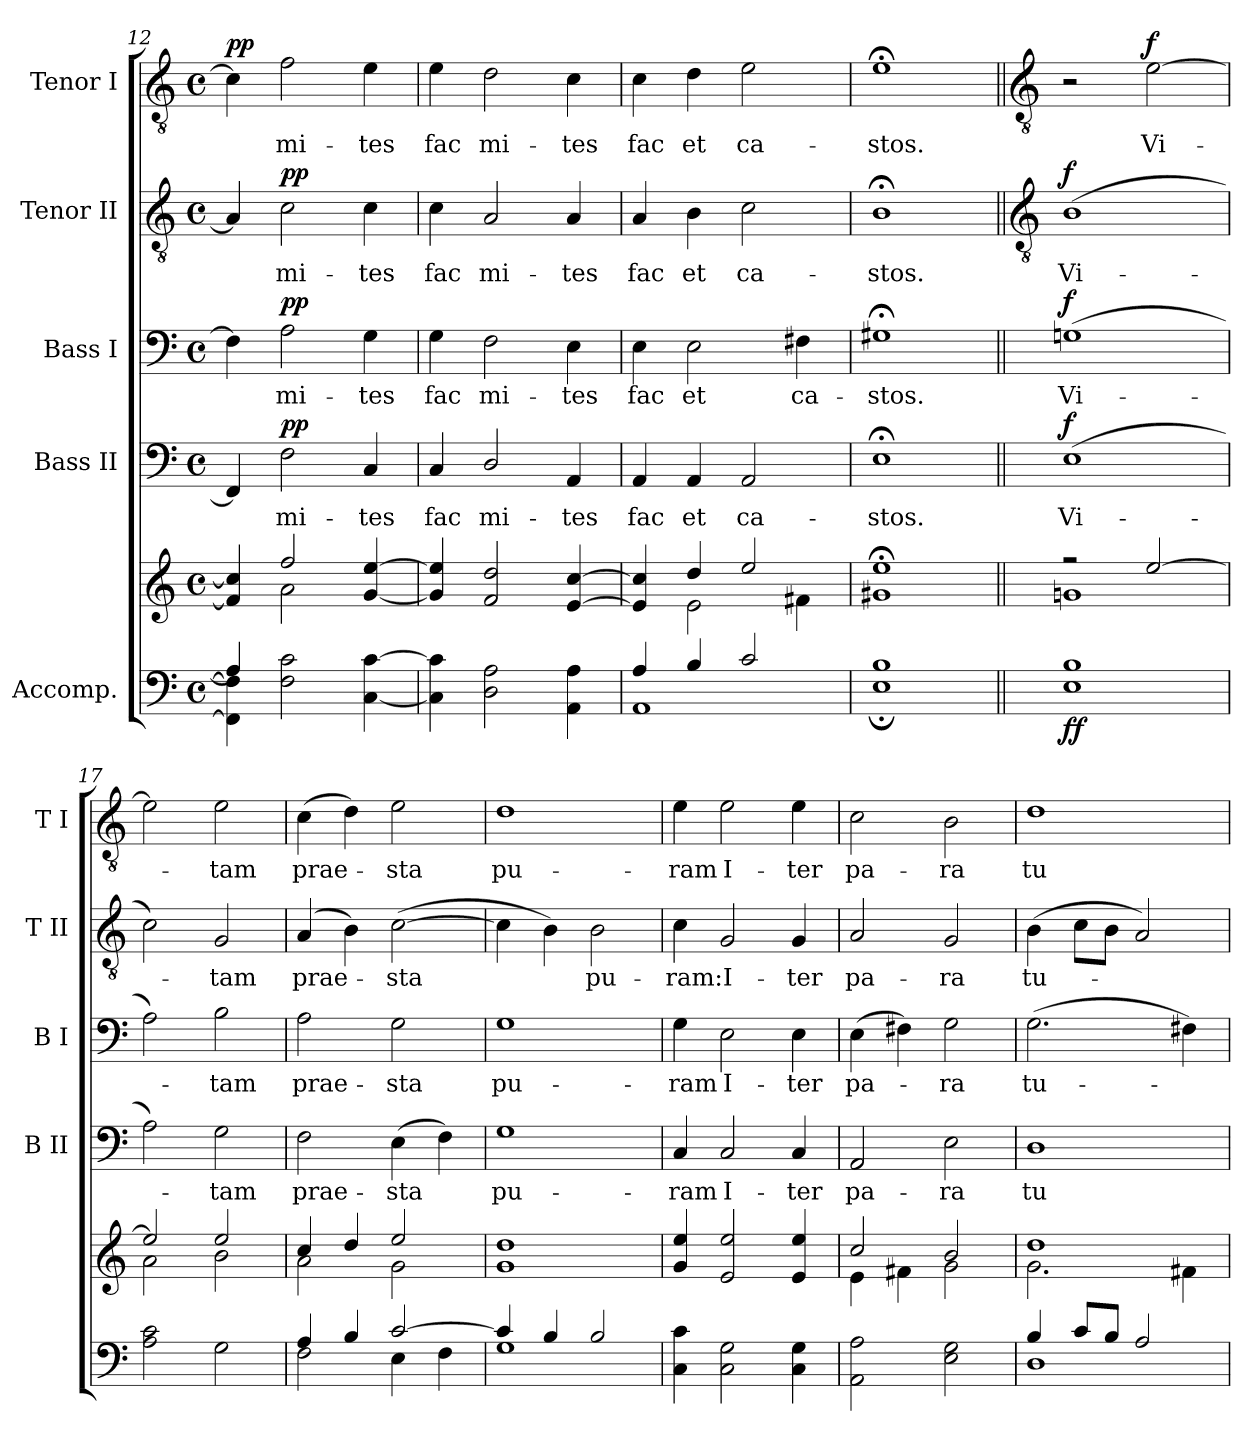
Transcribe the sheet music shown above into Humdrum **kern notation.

**kern	**kern	**dynam	**kern	**text	**dynam	**kern	**text	**dynam	**kern	**text	**dynam	**kern	**text	**dynam
*part5	*part5	*part5	*part4	*part4	*part4	*part3	*part3	*part3	*part2	*part2	*part2	*part1	*part1	*part1
*staff6	*staff5	*staff5/6	*staff4	*staff4	*staff4	*staff3	*staff3	*staff3	*staff2	*staff2	*staff2	*staff1	*staff1	*staff1
*I"Accomp.	*	*	*I"Bass II	*	*	*I"Bass I	*	*	*I"Tenor II	*	*	*I"Tenor I	*	*
*	*	*	*I'B II	*	*	*I'B I	*	*	*I'T II	*	*	*I'T I	*	*
*clefF4	*clefG2	*	*clefF4	*	*	*clefF4	*	*	*clefGv2	*	*	*clefGv2	*	*
*k[]	*k[]	*	*k[]	*	*	*k[]	*	*	*k[]	*	*	*k[]	*	*
*C:	*C:	*	*C:	*	*	*C:	*	*	*C:	*	*	*C:	*	*
*M4/4	*M4/4	*	*M4/4	*	*	*M4/4	*	*	*M4/4	*	*	*M4/4	*	*
*met(c)	*met(c)	*	*met(c)	*	*	*met(c)	*	*	*met(c)	*	*	*met(c)	*	*
=12	=12	=12	=12	=12	=12	=12	=12	=12	=12	=12	=12	=12	=12	=12
*^	*^	*	*	*	*	*	*	*	*	*	*	*	*	*
!	!	!	!	!	!	!	!	!	!	!	!	!	!	!	!	!LO:DY:b
4A/]	4FF\] 4F\]	4f/] 4cc/]	4ryy	.	4FF]	.	.	4F]	.	.	4A]	.	.	4c]	.	pp
!	!	!	!	!	!	!LO:LY:b	!LO:DY:b	!	!LO:LY:b	!LO:DY:b	!	!LO:LY:b	!LO:DY:b	!	!LO:LY:b	!
2.ryy	2F\ 2c\	2ff/	2a\	.	2F	mi-	pp	2A	mi-	pp	2c	mi-	pp	2f	mi-	.
!	!	!	!	!	!	!LO:LY:b	!	!	!LO:LY:b	!	!	!LO:LY:b	!	!	!LO:LY:b	!
.	[4C\ [4c\	[4g/ [4ee/	4ryy	.	4C	-tes	.	4G	-tes	.	4c	-tes	.	4e	-tes	.
=13	=13	=13	=13	=13	=13	=13	=13	=13	=13	=13	=13	=13	=13	=13	=13	=13
!	!	!	!	!	!	!LO:LY:b	!	!	!LO:LY:b	!	!	!LO:LY:b	!	!	!LO:LY:b	!
1ryy	4C\] 4c\]	4g/] 4ee/]	1ryy	.	4C	fac	.	4G	fac	.	4c	fac	.	4e	fac	.
!	!	!	!	!	!	!LO:LY:b	!	!	!LO:LY:b	!	!	!LO:LY:b	!	!	!LO:LY:b	!
.	2D\ 2A\	2f/ 2dd/	.	.	2D/	mi-	.	2F	mi-	.	2A	mi-	.	2d	mi-	.
!	!	!	!	!	!	!LO:LY:b	!	!	!LO:LY:b	!	!	!LO:LY:b	!	!	!LO:LY:b	!
.	4AA\ 4A\	[4e/ [4cc/	.	.	4AA	-tes	.	4E	-tes	.	4A	-tes	.	4c	-tes	.
=14	=14	=14	=14	=14	=14	=14	=14	=14	=14	=14	=14	=14	=14	=14	=14	=14
!	!	!	!	!	!	!LO:LY:b	!	!	!LO:LY:b	!	!	!LO:LY:b	!	!	!LO:LY:b	!
4A/	1AA\	4e/] 4cc/]	4ryy	.	4AA	fac	.	4E	fac	.	4A	fac	.	4c	fac	.
!	!	!	!	!	!	!LO:LY:b	!	!	!LO:LY:b	!	!	!LO:LY:b	!	!	!LO:LY:b	!
4B/	.	4dd/	2e\	.	4AA	et	.	2E	et	.	4B	et	.	4d	et	.
!	!	!	!	!	!	!LO:LY:b	!	!	!	!	!	!LO:LY:b	!	!	!LO:LY:b	!
2c/	.	2ee/	.	.	2AA	ca-	.	.	.	.	2c	ca-	.	2e	ca-	.
!	!	!	!	!	!	!	!	!	!LO:LY:b	!	!	!	!	!	!	!
.	.	.	4f#X\	.	.	.	.	4F#X	ca-	.	.	.	.	.	.	.
=15	=15	=15	=15	=15	=15	=15	=15	=15	=15	=15	=15	=15	=15	=15	=15	=15
!	!	!	!	!	!	!LO:LY:b	!	!	!LO:LY:b	!	!	!LO:LY:b	!	!	!LO:LY:b	!
1ryy	1E\;< 1B\;<	1g#X/;< 1ee/;<	1ryy	.	1E;<	-stos.	.	1G#X;<	-stos.	.	1B;<	-stos.	.	1e;<	-stos.	.
!!LO:LB:g=z
=16||	=16||	=16||	=16||	=16||	=16||	=16||	=16||	=16||	=16||	=16||	=16||	=16||	=16||	=16||	=16||	=16||
*	*	*	*	*	*	*	*	*	*	*	*clefGv2	*	*	*clefGv2	*	*
!	!	!	!	!LO:DY:b=2	!	!LO:LY:b	!	!	!LO:LY:b	!	!	!LO:LY:b	!	!	!	!
!	!	!	!	!LO:DY:n=1:b	!	!	!LO:DY:b	!	!	!LO:DY:b	!	!	!LO:DY:b	!	!	!
1ryy	1E\ 1B\	2r	1gn\	f f	(>1E	Vi-	f	(>1Gn	Vi-	f	(>1B	Vi-	f	2r	.	.
!	!	!	!	!	!	!	!	!	!	!	!	!	!	!	!LO:LY:b	!LO:DY:b
.	.	[2ee/	.	.	.	.	.	.	.	.	.	.	.	[2e	Vi-	f
=17	=17	=17	=17	=17	=17	=17	=17	=17	=17	=17	=17	=17	=17	=17	=17	=17
1ryy	2A\ 2c\	2ee/]	2a\	.	2A)	.	.	2A)	.	.	2c)	.	.	2e]	.	.
!	!	!	!	!	!	!LO:LY:b	!	!	!LO:LY:b	!	!	!LO:LY:b	!	!	!LO:LY:b	!
.	2G\	2ee/	2b\	.	2G	tam	.	2B	tam	.	2G	tam	.	2e	tam	.
=18	=18	=18	=18	=18	=18	=18	=18	=18	=18	=18	=18	=18	=18	=18	=18	=18
!	!	!	!	!	!	!LO:LY:b	!	!	!LO:LY:b	!	!	!LO:LY:b	!	!	!LO:LY:b	!
4A/	2F\	4cc/	2a\	.	2F	prae-	.	2A	prae-	.	(<4A	prae-	.	(>4c	prae-	.
4B/	.	4dd/	.	.	.	.	.	.	.	.	4B)	.	.	4d)	.	.
!	!	!	!	!	!	!LO:LY:b	!	!	!LO:LY:b	!	!	!LO:LY:b	!	!	!LO:LY:b	!
[2c/	4E\	2ee/	2g\	.	(>4E	-sta	.	2G	-sta	.	(>[2c	sta	.	2e	sta	.
.	4F\	.	.	.	4F)	.	.	.	.	.	.	.	.	.	.	.
=19	=19	=19	=19	=19	=19	=19	=19	=19	=19	=19	=19	=19	=19	=19	=19	=19
!	!	!	!	!	!	!LO:LY:b	!	!	!LO:LY:b	!	!	!	!	!	!LO:LY:b	!
4c/]	1G\	1dd/	1g\	.	1G	pu-	.	1G	pu-	.	4c]	.	.	1d	pu-	.
4B/	.	.	.	.	.	.	.	.	.	.	4B)	.	.	.	.	.
!	!	!	!	!	!	!	!	!	!	!	!	!LO:LY:b	!	!	!	!
2B/	.	.	.	.	.	.	.	.	.	.	2B	pu-	.	.	.	.
=20	=20	=20	=20	=20	=20	=20	=20	=20	=20	=20	=20	=20	=20	=20	=20	=20
!	!	!	!	!	!	!LO:LY:b	!	!	!LO:LY:b	!	!	!LO:LY:b	!	!	!LO:LY:b	!
1ryy	4C\ 4c\	4g/ 4ee/	1ryy	.	4C	-ram	.	4G	-ram	.	4c	-ram:	.	4e	-ram	.
!	!	!	!	!	!	!LO:LY:b	!	!	!LO:LY:b	!	!	!LO:LY:b	!	!	!LO:LY:b	!
.	2C\ 2G\	2e/ 2ee/	.	.	2C	I-	.	2E	I-	.	2G	I-	.	2e	I-	.
!	!	!	!	!	!	!LO:LY:b	!	!	!LO:LY:b	!	!	!LO:LY:b	!	!	!LO:LY:b	!
.	4C\ 4G\	4e/ 4ee/	.	.	4C	-ter	.	4E	-ter	.	4G	-ter	.	4e	-ter	.
=21	=21	=21	=21	=21	=21	=21	=21	=21	=21	=21	=21	=21	=21	=21	=21	=21
!	!	!	!	!	!	!LO:LY:b	!	!	!LO:LY:b	!	!	!LO:LY:b	!	!	!LO:LY:b	!
1ryy	2AA\ 2A\	2cc/	4e\	.	2AA	pa-	.	(>4E	pa-	.	2A	pa-	.	2c	pa-	.
.	.	.	4f#X\	.	.	.	.	4F#X)	.	.	.	.	.	.	.	.
!	!	!	!	!	!	!LO:LY:b	!	!	!LO:LY:b	!	!	!LO:LY:b	!	!	!LO:LY:b	!
.	2E\ 2G\	2b/	2g\	.	2E	-ra	.	2G	ra	.	2G	-ra	.	2B	-ra	.
=22	=22	=22	=22	=22	=22	=22	=22	=22	=22	=22	=22	=22	=22	=22	=22	=22
!	!	!	!	!	!	!LO:LY:b	!	!	!LO:LY:b	!	!	!LO:LY:b	!	!	!LO:LY:b	!
4B/	1D\	1dd/	2.g\	.	1D	tu-	.	(>2.G	tu-	.	(>4B	tu-	.	1d	tu-	.
8c/L	.	.	.	.	.	.	.	.	.	.	8cL	.	.	.	.	.
8B/J	.	.	.	.	.	.	.	.	.	.	8BJ	.	.	.	.	.
2A/	.	.	.	.	.	.	.	.	.	.	2A)	.	.	.	.	.
.	.	.	4f#X\	.	.	.	.	4F#X)	.	.	.	.	.	.	.	.
*v	*v	*	*	*	*	*	*	*	*	*	*	*	*	*	*	*
*	*v	*v	*	*	*	*	*	*	*	*	*	*	*	*	*
=	=	=	=	=	=	=	=	=	=	=	=	=	=	=
*-	*-	*-	*-	*-	*-	*-	*-	*-	*-	*-	*-	*-	*-	*-
